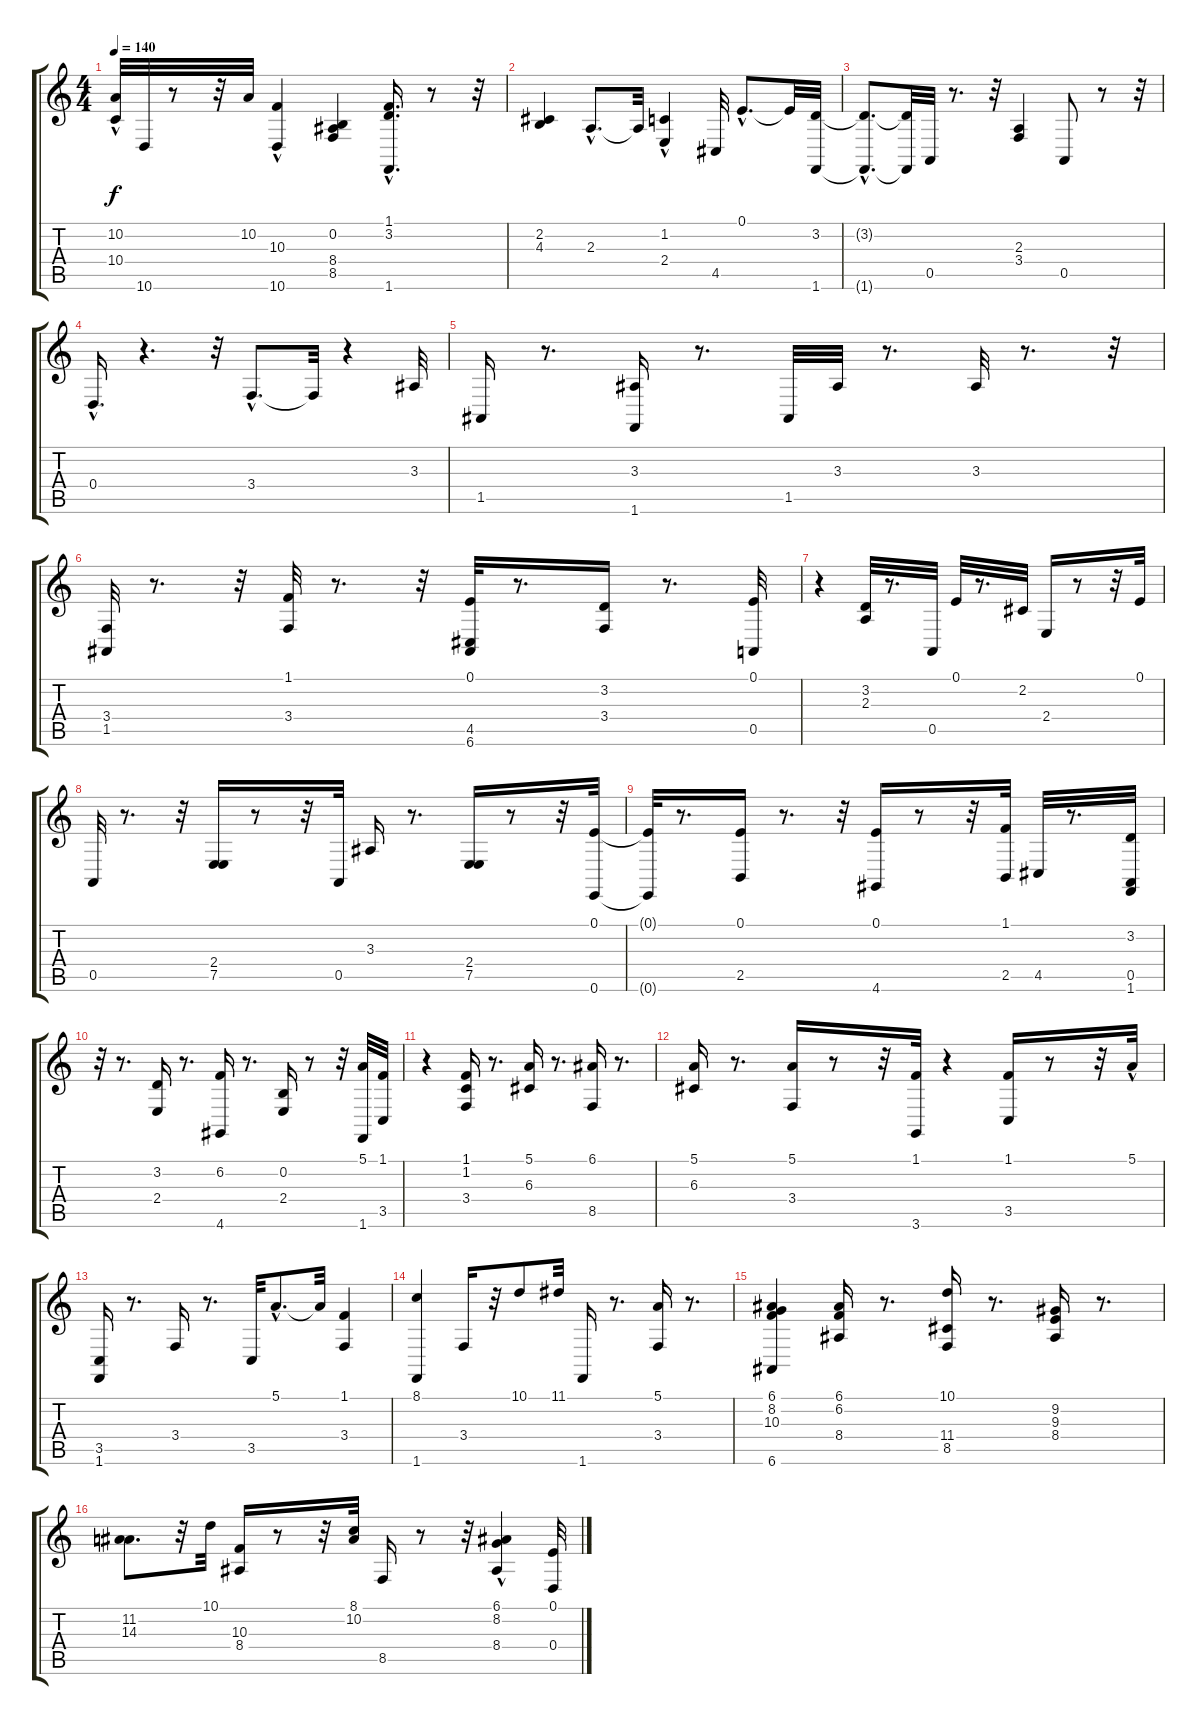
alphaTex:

\track "" {instrument accordion}
\staff {score tabs}
\tuning (E4 B3 G3 D3 A2 E2) {hide}
\ts (4 4)
\tempo 140
\clef g2
\ks c
(10.2{hac} 10.4).32{dy f} 10.6.32 r.8 r.32 10.2.32 (10.3{hac} 10.6).4 (0.2 8.4 8.5).4 (1.1 3.2 1.6{hac}).16{d} r.8 r.32 |
(2.2 4.3).4 2.3{hac}.8{d} 2.3{t}.32 (1.2 2.4{hac}).4 4.5.32 0.1{hac}.8{d} 0.1{t}.32 (3.2 1.6).32 |
(3.2{hac t} 1.6{hac t}).8{d} (3.2{t} 1.6{t}).32 0.5.32 r.8{d} r.32 (2.3 3.4).4 0.5.8 r.8 r.32 |
0.4{hac}.16{d} r.4{d} r.32 3.4{hac}.8{d} 3.4{t}.32 r.4 3.3.32 |
1.5.16 r.8{d} (3.3 1.6).16 r.8{d} 1.5.32 3.3.32 r.8{d} 3.3.32 r.8{d} r.32 |
(3.4 1.5).32 r.8{d} r.32 (1.1 3.4).32 r.8{d} r.32 (0.1 4.5 6.6).32 r.8{d} (3.2 3.4).16 r.8{d} (0.1 0.5).32 |
r.4 (3.2 2.3).32 r.8{d} 0.5.32 0.1.32 r.8{d} 2.2.32 2.4.16 r.8 r.32 0.1.32 |
0.5.32 r.8{d} r.32 (2.4 7.5).16 r.8 r.32 0.5.32 3.3.16 r.8{d} (2.4 7.5).16 r.8 r.32 (0.1 0.6).32 |
(0.1{t} 0.6{t}).32 r.8{d} (0.1 2.5).16 r.8{d} r.32 (0.1 4.6).16 r.8 r.32 (1.1 2.5).32 4.5.32 r.8{d} (3.2 0.5 1.6).32 |
r.32 r.8{d} (3.2 2.4).16 r.8{d} (6.2 4.6).16 r.8{d} (0.2 2.4).16 r.8 r.32 (5.1 1.6).32 (1.1 3.5).32 |
r.4 (1.1 1.2 3.4).16 r.8{d} (5.1 6.3).16 r.8{d} (6.1 8.5).16 r.8{d} |
(5.1 6.3).16 r.8{d} (5.1 3.4).16 r.8 r.32 (1.1 3.6).32 r.4 (1.1 3.5).16 r.8 r.32 5.1{hac}.32 |
(3.5 1.6).16 r.8{d} 3.4.16 r.8{d} 3.5.32 5.1{hac}.8{d} 5.1{t}.32 (1.1 3.4).4 |
(8.1 1.6).4 3.4.16 r.32 10.1.8 11.1.32 1.6.16 r.8{d} (5.1 3.4).16 r.8{d} |
(6.1 8.2 10.3 6.6).4 (6.1 6.2 8.4).16 r.8{d} (10.1 11.4 8.5).16 r.8{d} (9.2 9.3 8.4).16 r.8{d} |
(11.2 14.3).8{d} r.32 10.1.32 (10.3 8.4).16 r.8 r.32 (8.1 10.2).32 8.5.16 r.8 r.32 (6.1 8.2 8.4{hac}).4 (0.1 0.4).32
